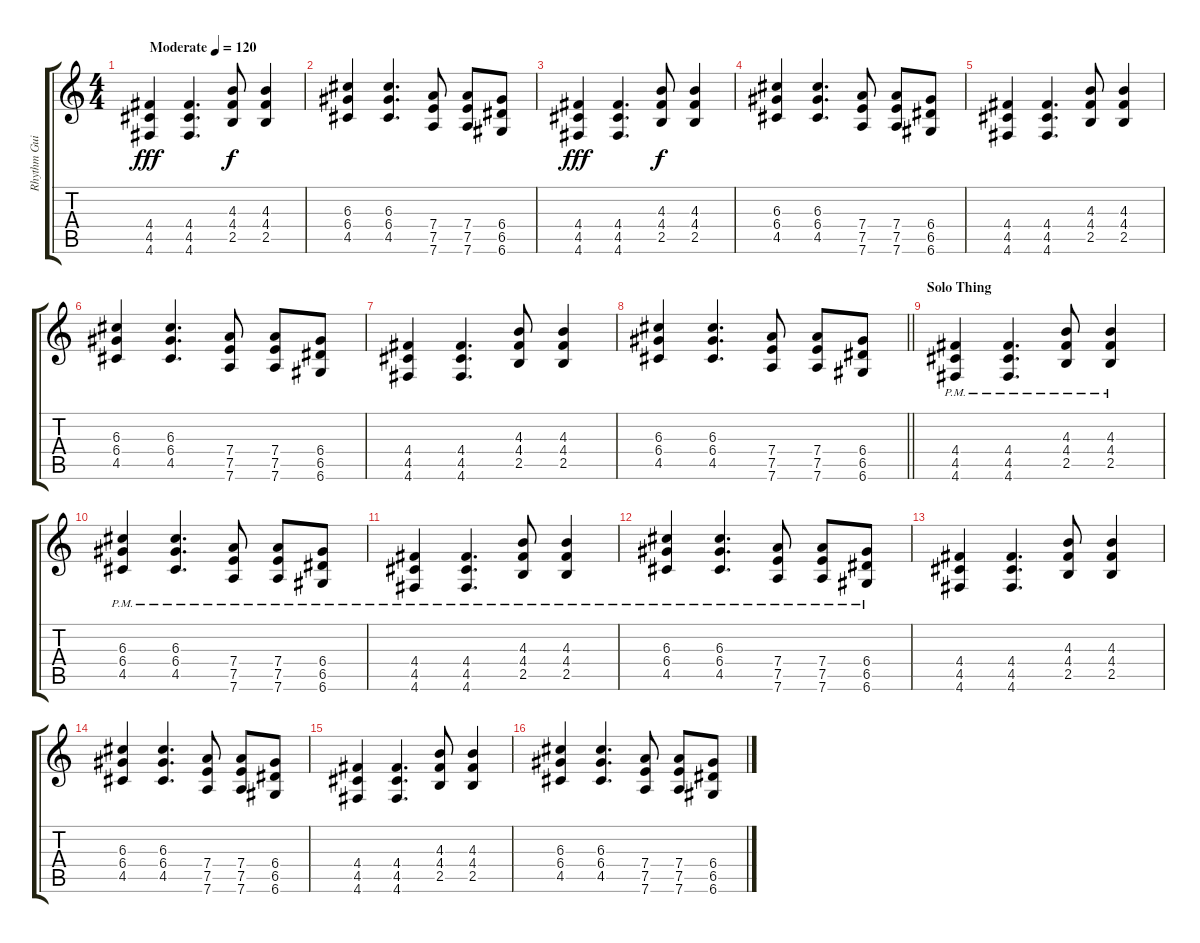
\track ("Rhythm Guitar" "Rhythm Gui") {instrument distortionguitar}
\staff {score tabs}
\tuning (E4 B3 G3 D3 A2 D2) {hide}
\ts (4 4)
\tempo (120 "Moderate")
\clef g2
\ks c
(4.4 4.5 4.6).4{dy fff instrument distortionguitar} (4.4 4.5 4.6).4{d} (4.3 4.4 2.5).8{dy f} (4.3 4.4 2.5).4 |
(6.3 6.4 4.5).4 (6.3 6.4 4.5).4{d} (7.4 7.5 7.6).8 (7.4 7.5 7.6).8 (6.4 6.5 6.6).8 |
(4.4 4.5 4.6).4{dy fff} (4.4 4.5 4.6).4{d} (4.3 4.4 2.5).8{dy f} (4.3 4.4 2.5).4 |
(6.3 6.4 4.5).4 (6.3 6.4 4.5).4{d} (7.4 7.5 7.6).8 (7.4 7.5 7.6).8 (6.4 6.5 6.6).8 |
(4.4 4.5 4.6).4 (4.4 4.5 4.6).4{d} (4.3 4.4 2.5).8 (4.3 4.4 2.5).4 |
(6.3 6.4 4.5).4 (6.3 6.4 4.5).4{d} (7.4 7.5 7.6).8 (7.4 7.5 7.6).8 (6.4 6.5 6.6).8 |
(4.4 4.5 4.6).4 (4.4 4.5 4.6).4{d} (4.3 4.4 2.5).8 (4.3 4.4 2.5).4 |
\barLineRight lightlight
(6.3 6.4 4.5).4 (6.3 6.4 4.5).4{d} (7.4 7.5 7.6).8 (7.4 7.5 7.6).8 (6.4 6.5 6.6).8 |
\section ("" "Solo Thing")
(4.4{pm} 4.5{pm} 4.6{pm}).4 (4.4{pm} 4.5{pm} 4.6{pm}).4{d} (4.3{pm} 4.4{pm} 2.5{pm}).8 (4.3{pm} 4.4{pm} 2.5{pm}).4 |
(6.3{pm} 6.4{pm} 4.5{pm}).4 (6.3{pm} 6.4{pm} 4.5{pm}).4{d} (7.4{pm} 7.5{pm} 7.6{pm}).8 (7.4{pm} 7.5{pm} 7.6{pm}).8 (6.4{pm} 6.5{pm} 6.6{pm}).8 |
(4.4{pm} 4.5{pm} 4.6{pm}).4 (4.4{pm} 4.5{pm} 4.6{pm}).4{d} (4.3{pm} 4.4{pm} 2.5{pm}).8 (4.3{pm} 4.4{pm} 2.5{pm}).4 |
(6.3{pm} 6.4{pm} 4.5{pm}).4 (6.3{pm} 6.4{pm} 4.5{pm}).4{d} (7.4{pm} 7.5{pm} 7.6{pm}).8 (7.4{pm} 7.5{pm} 7.6{pm}).8 (6.4{pm} 6.5{pm} 6.6{pm}).8 |
(4.4 4.5 4.6).4 (4.4 4.5 4.6).4{d} (4.3 4.4 2.5).8 (4.3 4.4 2.5).4 |
(6.3 6.4 4.5).4 (6.3 6.4 4.5).4{d} (7.4 7.5 7.6).8 (7.4 7.5 7.6).8 (6.4 6.5 6.6).8 |
(4.4 4.5 4.6).4 (4.4 4.5 4.6).4{d} (4.3 4.4 2.5).8 (4.3 4.4 2.5).4 |
(6.3 6.4 4.5).4 (6.3 6.4 4.5).4{d} (7.4 7.5 7.6).8 (7.4 7.5 7.6).8 (6.4 6.5 6.6).8
